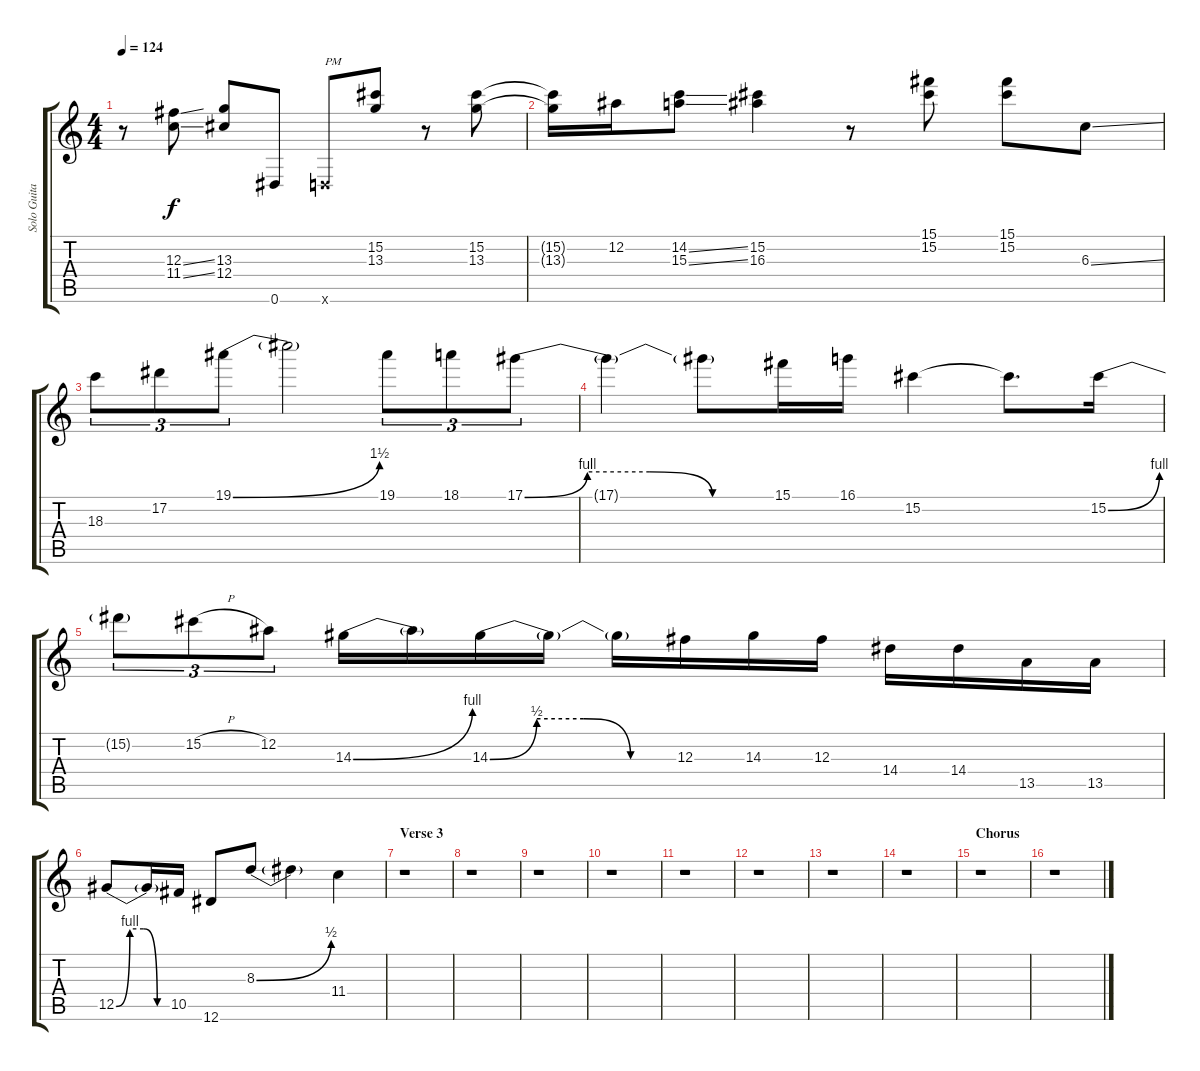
\track ("Solo Guitar" "Solo Guita") {instrument overdrivenguitar}
\staff {score tabs}
\tuning (Eb4 Bb3 Gb3 Db3 Ab2 Eb2) {hide}
\ts (4 4)
\tempo 124
\clef g2
\ks c
r.8{dy f} (12.3{ss} 11.4{ss}).8 (13.3 12.4).8 0.6.8 -1.6{x}.8{txt "PM"} (15.2 13.3).8 r.8 (15.2 13.3).8 |
(15.2{t} 13.3{t}).16 12.2.16 (14.2{ss} 15.3{ss}).8 (15.2 16.3).4 r.8 (15.1 15.2).8 (15.1 15.2).8 6.3{ss}.8 |
18.3.8{tu (3 2)} 17.2.8{tu (3 2)} 19.1{be (bend 0 0 60 6)}.8{tu (3 2)} 19.1{t}.2 19.1.8{tu (3 2)} 18.1.8{tu (3 2)} 17.1{be (custom 0 0 15 4 30 4 45 0 60 0)}.8{tu (3 2)} |
17.1{t}.4 17.1{t}.8 15.1.16 16.1.16 15.2.4 15.2{t}.8{d} 15.2{be (bend 0 0 60 4)}.16 |
15.2{t}.8{tu (3 2)} 15.2{h}.8{tu (3 2)} 12.2.8{tu (3 2)} 14.3{be (bend 0 0 60 4)}.16 14.3{t}.16 14.3{be (custom 0 0 15 2 30 2 45 0 60 0)}.16 14.3{t}.16 14.3{t}.16 12.3.16 14.3.16 12.3.16 14.4.16 14.4.16 13.5.16 13.5.16 |
12.5{be (custom 0 0 15 4 30 4 45 0 60 0)}.8 12.5{t}.16 10.5.16 12.6.8 8.3{be (bend 0 0 60 2)}.8 8.3{t}.4 11.4.4 |
\section ("" "Verse 3")
r.1 |
r.1 |
r.1 |
r.1 |
r.1 |
r.1 |
r.1 |
r.1 |
\section ("" "Chorus")
r.1 |
r.1
